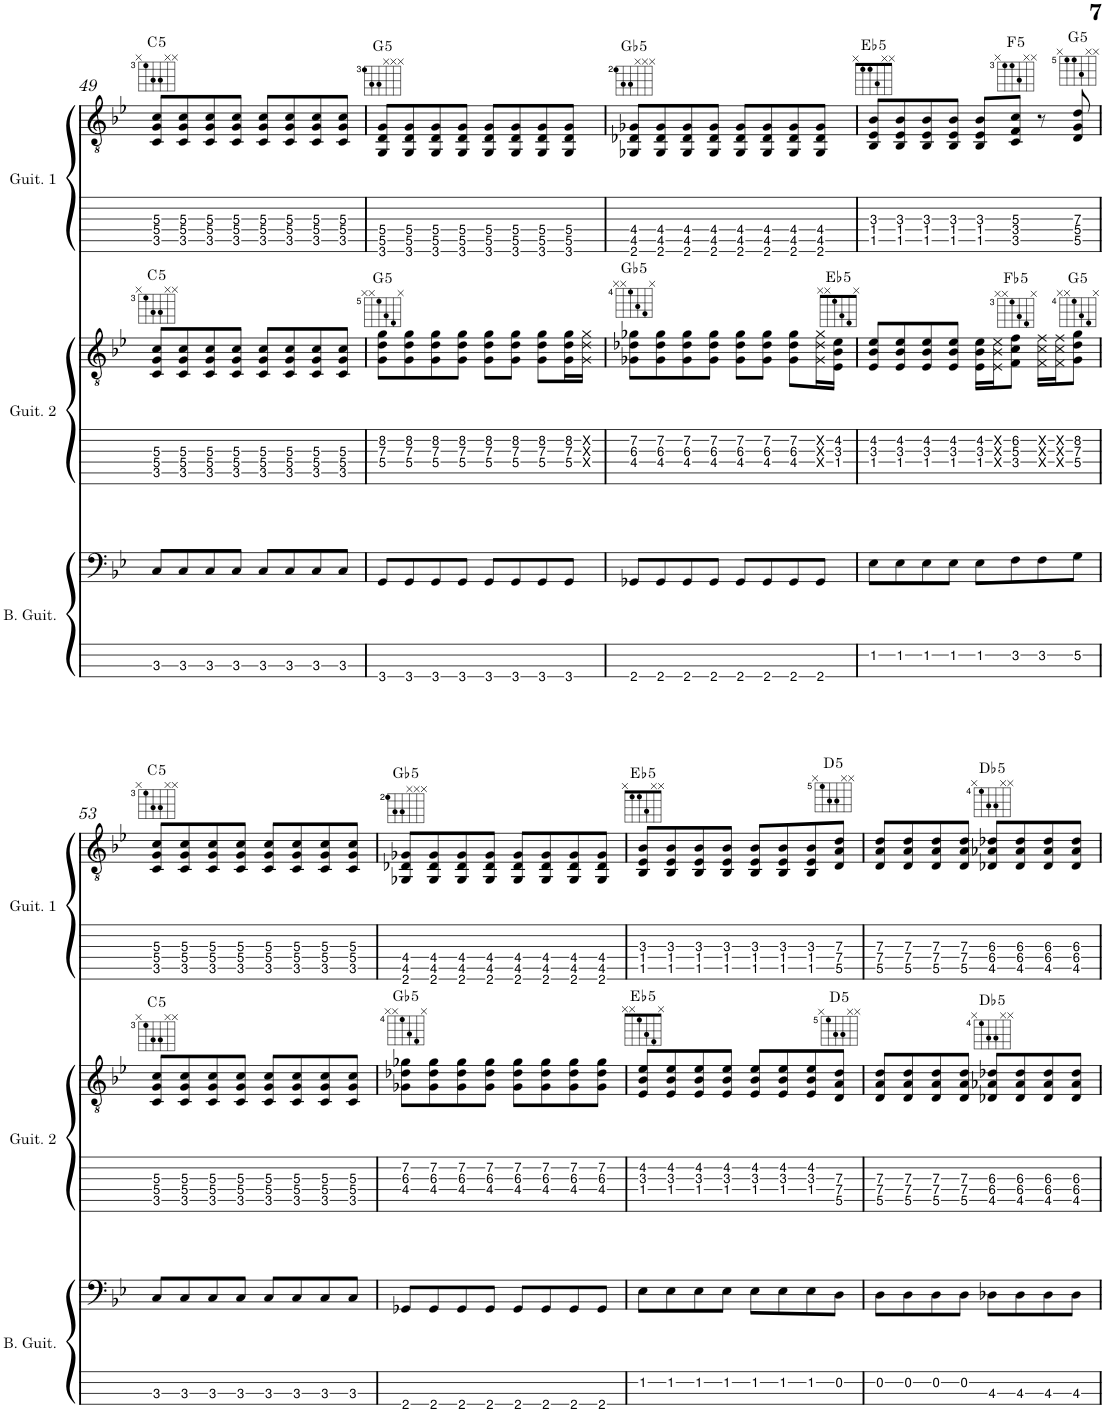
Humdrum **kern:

**kern	**kern	**kern	**kern	**harte	**kern	**kern	**harte
*part3	*part3	*part2	*part2	*part2	*part1	*part1	*part1
*staff6	*staff5	*staff4	*staff3	*	*staff2	*staff1	*
*I"Bass	*	*I"Guitar 2	*	*	*I"Guitar 1	*	*
*	*	*I'Guit. 2	*	*	*I'Guit. 1	*	*
!!LO:PB:g=z
*	*clefF4	*	*clefGv2	*	*	*clefGv2	*
*Trd7c12	*Trd7c12	*	*	*	*	*	*
*k[b-e-]	*k[b-e-]	*k[b-e-]	*k[b-e-]	*	*k[b-e-]	*k[b-e-]	*
*M4/4	*M4/4	*M4/4	*M4/4	*	*M4/4	*M4/4	*
=49	=49	=49	=49	=49	=49	=49	=49
!	!	!	!	!LO:H:kt=5	!	!	!LO:H:kt=5
8CL	8C/L	8C\ 8G\ 8c\L	8C/ 8G/ 8c/L	C:(1,5)	8C\ 8G\ 8c\L	8C/ 8G/ 8c/L	C:(1,5)
8CJ	8C/	8C\ 8G\ 8c\J	8C/ 8G/ 8c/	.	8C\ 8G\ 8c\J	8C/ 8G/ 8c/	.
8CL	8C/	8C\ 8G\ 8c\L	8C/ 8G/ 8c/	.	8C\ 8G\ 8c\L	8C/ 8G/ 8c/	.
8CJ	8C/J	8C\ 8G\ 8c\J	8C/ 8G/ 8c/J	.	8C\ 8G\ 8c\J	8C/ 8G/ 8c/J	.
8CL	8C/L	8C\ 8G\ 8c\L	8C/ 8G/ 8c/L	.	8C\ 8G\ 8c\L	8C/ 8G/ 8c/L	.
8CJ	8C/	8C\ 8G\ 8c\J	8C/ 8G/ 8c/	.	8C\ 8G\ 8c\J	8C/ 8G/ 8c/	.
8CL	8C/	8C\ 8G\ 8c\L	8C/ 8G/ 8c/	.	8C\ 8G\ 8c\L	8C/ 8G/ 8c/	.
8CJ	8C/J	8C\ 8G\ 8c\J	8C/ 8G/ 8c/J	.	8C\ 8G\ 8c\J	8C/ 8G/ 8c/J	.
=50	=50	=50	=50	=50	=50	=50	=50
!	!	!	!	!LO:H:kt=5	!	!	!LO:H:kt=5
8GGL	8GG/L	8G\ 8d\ 8g\L	8G\ 8d\ 8g\L	G:(1,5)	8GG\ 8D\ 8G\L	8GG/ 8D/ 8G/L	G:(1,5)
8GGJ	8GG/	8G\ 8d\ 8g\J	8G\ 8d\ 8g\	.	8GG\ 8D\ 8G\J	8GG/ 8D/ 8G/	.
8GGL	8GG/	8G\ 8d\ 8g\L	8G\ 8d\ 8g\	.	8GG\ 8D\ 8G\L	8GG/ 8D/ 8G/	.
8GGJ	8GG/J	8G\ 8d\ 8g\J	8G\ 8d\ 8g\J	.	8GG\ 8D\ 8G\J	8GG/ 8D/ 8G/J	.
8GGL	8GG/L	8G\ 8d\ 8g\L	8G\ 8d\ 8g\L	.	8GG\ 8D\ 8G\L	8GG/ 8D/ 8G/L	.
8GGJ	8GG/	8G\ 8d\ 8g\J	8G\ 8d\ 8g\J	.	8GG\ 8D\ 8G\J	8GG/ 8D/ 8G/	.
8GGL	8GG/	8G\ 8d\ 8g\L	8G\ 8d\ 8g\L	.	8GG\ 8D\ 8G\L	8GG/ 8D/ 8G/	.
8GGJ	8GG/J	16G\ 16d\ 16g\L	16G\ 16d\ 16g\L	.	8GG\ 8D\ 8G\J	8GG/ 8D/ 8G/J	.
.	.	16G\ 16d\ 16g\JJ	16G\ 16d\ 16g\JJ	.	.	.	.
=51	=51	=51	=51	=51	=51	=51	=51
!	!	!	!	!LO:H:kt=5	!	!	!LO:H:kt=5
8GG-L	8GG-X/L	8G-X\ 8d-X\ 8g-X\L	8G-X\ 8d-X\ 8g-X\L	Gb:(1,5)	8GG-X\ 8D-X\ 8G-X\L	8GG-X/ 8D-X/ 8G-X/L	Gb:(1,5)
8GG-J	8GG-/	8G-\ 8d-\ 8g-\J	8G-\ 8d-\ 8g-\	.	8GG-\ 8D-\ 8G-\J	8GG-/ 8D-/ 8G-/	.
8GG-L	8GG-/	8G-\ 8d-\ 8g-\L	8G-\ 8d-\ 8g-\	.	8GG-\ 8D-\ 8G-\L	8GG-/ 8D-/ 8G-/	.
8GG-J	8GG-/J	8G-\ 8d-\ 8g-\J	8G-\ 8d-\ 8g-\J	.	8GG-\ 8D-\ 8G-\J	8GG-/ 8D-/ 8G-/J	.
8GG-L	8GG-/L	8G-\ 8d-\ 8g-\L	8G-\ 8d-\ 8g-\L	.	8GG-\ 8D-\ 8G-\L	8GG-/ 8D-/ 8G-/L	.
8GG-J	8GG-/	8G-\ 8d-\ 8g-\J	8G-\ 8d-\ 8g-\J	.	8GG-\ 8D-\ 8G-\J	8GG-/ 8D-/ 8G-/	.
8GG-L	8GG-/	8G-\ 8d-\ 8g-\L	8G-\ 8d-\ 8g-\L	.	8GG-\ 8D-\ 8G-\L	8GG-/ 8D-/ 8G-/	.
8GG-J	8GG-/J	16G-\ 16d-\ 16g-\L	16G-\ 16d-\ 16g-\L	.	8GG-\ 8D-\ 8G-\J	8GG-/ 8D-/ 8G-/J	.
!	!	!	!	!LO:H:kt=5	!	!	!
.	.	16E-\ 16B-\ 16e-\JJ	16E-\ 16B-\ 16e-\JJ	Eb:(1,5)	.	.	.
=52	=52	=52	=52	=52	=52	=52	=52
!	!	!	!	!	!	!	!LO:H:kt=5
8E-L	8E-\L	8E-\ 8B-\ 8e-\L	8E-/ 8B-/ 8e-/L	.	8BB-\ 8E-\ 8B-\L	8BB-/ 8E-/ 8B-/L	Eb:(1,5)
8E-J	8E-\	8E-\ 8B-\ 8e-\J	8E-/ 8B-/ 8e-/	.	8BB-\ 8E-\ 8B-\J	8BB-/ 8E-/ 8B-/	.
8E-L	8E-\	8E-\ 8B-\ 8e-\L	8E-/ 8B-/ 8e-/	.	8BB-\ 8E-\ 8B-\L	8BB-/ 8E-/ 8B-/	.
8E-J	8E-\J	8E-\ 8B-\ 8e-\J	8E-/ 8B-/ 8e-/J	.	8BB-\ 8E-\ 8B-\J	8BB-/ 8E-/ 8B-/J	.
8E-L	8E-\L	16E-\ 16B-\ 16e-\LL	16E-\ 16B-\ 16e-\LL	.	8BB-\ 8E-\ 8B-\L	8BB-/ 8E-/ 8B-/L	.
.	.	16E-\ 16B-\ 16e-\J	16E-\ 16B-\ 16e-\J	.	.	.	.
!	!	!	!	!LO:H:kt=5	!	!	!LO:H:kt=5
8FJ	8F\	8F\ 8c\ 8f\J	8F\ 8c\ 8f\J	Fb:(1,5)	8C\ 8F\ 8c\J	8C/ 8F/ 8c/J	F:(1,5)
8FL	8F\	16F\ 16c\ 16f\LL	16F\ 16c\ 16f\LL	.	8r	8r	.
.	.	16F\ 16c\ 16f\J	16F\ 16c\ 16f\J	.	.	.	.
!	!	!	!	!LO:H:kt=5	!	!	!LO:H:kt=5
8GJ	8G\J	8G\ 8d\ 8g\J	8G\ 8d\ 8g\J	G:(1,5)	8D 8G 8d	8D/ 8G/ 8d/	G:(1,5)
!!LO:LB:g=z
=53	=53	=53	=53	=53	=53	=53	=53
!	!	!	!	!LO:H:kt=5	!	!	!LO:H:kt=5
8CL	8C/L	8C\ 8G\ 8c\L	8C/ 8G/ 8c/L	C:(1,5)	8C\ 8G\ 8c\L	8C/ 8G/ 8c/L	C:(1,5)
8CJ	8C/	8C\ 8G\ 8c\J	8C/ 8G/ 8c/	.	8C\ 8G\ 8c\J	8C/ 8G/ 8c/	.
8CL	8C/	8C\ 8G\ 8c\L	8C/ 8G/ 8c/	.	8C\ 8G\ 8c\L	8C/ 8G/ 8c/	.
8CJ	8C/J	8C\ 8G\ 8c\J	8C/ 8G/ 8c/J	.	8C\ 8G\ 8c\J	8C/ 8G/ 8c/J	.
8CL	8C/L	8C\ 8G\ 8c\L	8C/ 8G/ 8c/L	.	8C\ 8G\ 8c\L	8C/ 8G/ 8c/L	.
8CJ	8C/	8C\ 8G\ 8c\J	8C/ 8G/ 8c/	.	8C\ 8G\ 8c\J	8C/ 8G/ 8c/	.
8CL	8C/	8C\ 8G\ 8c\L	8C/ 8G/ 8c/	.	8C\ 8G\ 8c\L	8C/ 8G/ 8c/	.
8CJ	8C/J	8C\ 8G\ 8c\J	8C/ 8G/ 8c/J	.	8C\ 8G\ 8c\J	8C/ 8G/ 8c/J	.
=54	=54	=54	=54	=54	=54	=54	=54
!	!	!	!	!LO:H:kt=5	!	!	!LO:H:kt=5
8GG-L	8GG-X/L	8G-X\ 8d-X\ 8g-X\L	8G-X\ 8d-X\ 8g-X\L	Gb:(1,5)	8GG-X\ 8D-X\ 8G-X\L	8GG-X/ 8D-X/ 8G-X/L	Gb:(1,5)
8GG-J	8GG-/	8G-\ 8d-\ 8g-\J	8G-\ 8d-\ 8g-\	.	8GG-\ 8D-\ 8G-\J	8GG-/ 8D-/ 8G-/	.
8GG-L	8GG-/	8G-\ 8d-\ 8g-\L	8G-\ 8d-\ 8g-\	.	8GG-\ 8D-\ 8G-\L	8GG-/ 8D-/ 8G-/	.
8GG-J	8GG-/J	8G-\ 8d-\ 8g-\J	8G-\ 8d-\ 8g-\J	.	8GG-\ 8D-\ 8G-\J	8GG-/ 8D-/ 8G-/J	.
8GG-L	8GG-/L	8G-\ 8d-\ 8g-\L	8G-\ 8d-\ 8g-\L	.	8GG-\ 8D-\ 8G-\L	8GG-/ 8D-/ 8G-/L	.
8GG-J	8GG-/	8G-\ 8d-\ 8g-\J	8G-\ 8d-\ 8g-\	.	8GG-\ 8D-\ 8G-\J	8GG-/ 8D-/ 8G-/	.
8GG-L	8GG-/	8G-\ 8d-\ 8g-\L	8G-\ 8d-\ 8g-\	.	8GG-\ 8D-\ 8G-\L	8GG-/ 8D-/ 8G-/	.
8GG-J	8GG-/J	8G-\ 8d-\ 8g-\J	8G-\ 8d-\ 8g-\J	.	8GG-\ 8D-\ 8G-\J	8GG-/ 8D-/ 8G-/J	.
=55	=55	=55	=55	=55	=55	=55	=55
!	!	!	!	!LO:H:kt=5	!	!	!LO:H:kt=5
8E-L	8E-\L	8E-\ 8B-\ 8e-\L	8E-/ 8B-/ 8e-/L	Eb:(1,5)	8BB-\ 8E-\ 8B-\L	8BB-/ 8E-/ 8B-/L	Eb:(1,5)
8E-J	8E-\	8E-\ 8B-\ 8e-\J	8E-/ 8B-/ 8e-/	.	8BB-\ 8E-\ 8B-\J	8BB-/ 8E-/ 8B-/	.
8E-L	8E-\	8E-\ 8B-\ 8e-\L	8E-/ 8B-/ 8e-/	.	8BB-\ 8E-\ 8B-\L	8BB-/ 8E-/ 8B-/	.
8E-J	8E-\J	8E-\ 8B-\ 8e-\J	8E-/ 8B-/ 8e-/J	.	8BB-\ 8E-\ 8B-\J	8BB-/ 8E-/ 8B-/J	.
8E-L	8E-\L	8E-\ 8B-\ 8e-\L	8E-/ 8B-/ 8e-/L	.	8BB-\ 8E-\ 8B-\L	8BB-/ 8E-/ 8B-/L	.
8E-J	8E-\	8E-\ 8B-\ 8e-\J	8E-/ 8B-/ 8e-/	.	8BB-\ 8E-\ 8B-\J	8BB-/ 8E-/ 8B-/	.
8E-L	8E-\	8E-\ 8B-\ 8e-\L	8E-/ 8B-/ 8e-/	.	8BB-\ 8E-\ 8B-\L	8BB-/ 8E-/ 8B-/	.
!	!	!	!	!LO:H:kt=5	!	!	!LO:H:kt=5
8DJ	8D\J	8D\ 8A\ 8d\J	8D/ 8A/ 8d/J	D:(1,5)	8D\ 8A\ 8d\J	8D/ 8A/ 8d/J	D:(1,5)
=56	=56	=56	=56	=56	=56	=56	=56
8DL	8D\L	8D\ 8A\ 8d\L	8D/ 8A/ 8d/L	.	8D\ 8A\ 8d\L	8D/ 8A/ 8d/L	.
8DJ	8D\	8D\ 8A\ 8d\J	8D/ 8A/ 8d/	.	8D\ 8A\ 8d\J	8D/ 8A/ 8d/	.
8DL	8D\	8D\ 8A\ 8d\L	8D/ 8A/ 8d/	.	8D\ 8A\ 8d\L	8D/ 8A/ 8d/	.
8DJ	8D\J	8D\ 8A\ 8d\J	8D/ 8A/ 8d/J	.	8D\ 8A\ 8d\J	8D/ 8A/ 8d/J	.
!	!	!	!	!LO:H:kt=5	!	!	!LO:H:kt=5
8D-L	8D-X\L	8D-\ 8A-\ 8d-\L	8D-X/ 8A-X/ 8d-X/L	Db:(1,5)	8D-\ 8A-\ 8d-\L	8D-X/ 8A-X/ 8d-X/L	Db:(1,5)
8D-J	8D-\	8D-\ 8A-\ 8d-\J	8D-/ 8A-/ 8d-/	.	8D-\ 8A-\ 8d-\J	8D-/ 8A-/ 8d-/	.
8D-L	8D-\	8D-\ 8A-\ 8d-\L	8D-/ 8A-/ 8d-/	.	8D-\ 8A-\ 8d-\L	8D-/ 8A-/ 8d-/	.
8D-J	8D-\J	8D-\ 8A-\ 8d-\J	8D-/ 8A-/ 8d-/J	.	8D-\ 8A-\ 8d-\J	8D-/ 8A-/ 8d-/J	.
=	=	=	=	=	=	=	=
*-	*-	*-	*-	*-	*-	*-	*-
